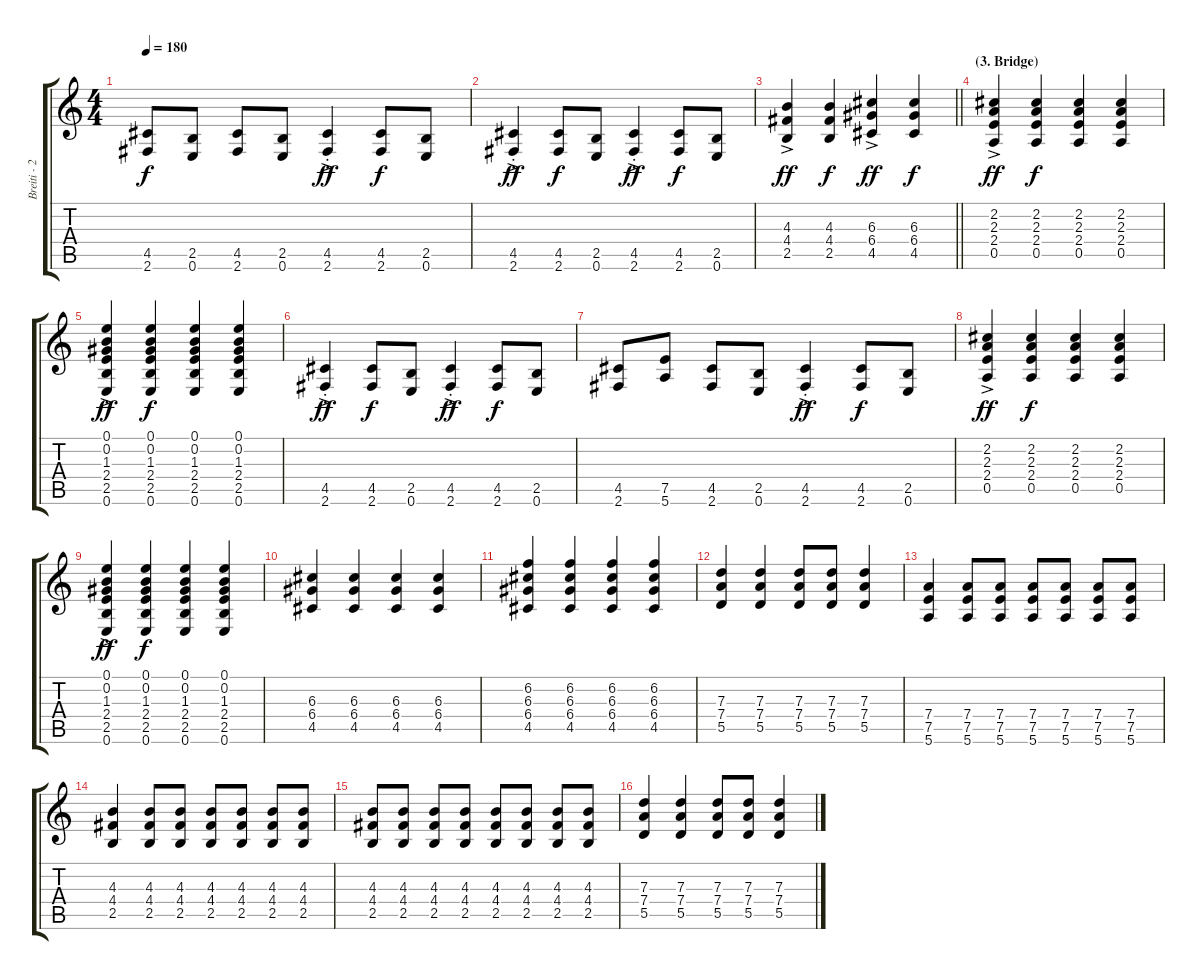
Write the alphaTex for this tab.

\track ("Breiti - 2. Gitarre" "Breiti - 2") {instrument distortionguitar}
\staff {score tabs}
\tuning (E4 B3 G3 D3 A2 E2) {hide}
\ts (4 4)
\tempo 180
\clef g2
\ks c
(4.5 2.6).8{dy f} (2.5 0.6).8 (4.5 2.6).8 (2.5 0.6).8 (4.5{ac st} 2.6{ac st}).4{dy ff} (4.5 2.6).8{dy f} (2.5 0.6).8 |
(4.5{ac st} 2.6{ac st}).4{dy ff} (4.5 2.6).8{dy f} (2.5 0.6).8 (4.5{ac st} 2.6{ac st}).4{dy ff} (4.5 2.6).8{dy f} (2.5 0.6).8 |
\barLineRight lightlight
(4.3{ac} 4.4{ac} 2.5{ac}).4{dy ff} (4.3 4.4 2.5).4{dy f} (6.3{ac} 6.4 4.5{ac}).4{dy ff} (6.3 6.4 4.5).4{dy f} |
\section ("" "(3. Bridge)")
(2.2{ac} 2.3{ac} 2.4{ac} 0.5{ac}).4{dy ff} (2.2 2.3 2.4 0.5).4{dy f} (2.2 2.3 2.4 0.5).4 (2.2 2.3 2.4 0.5).4 |
(0.1{ac} 0.2{ac} 1.3{ac} 2.4{ac} 2.5{ac} 0.6{ac}).4{dy ff} (0.1 0.2 1.3 2.4 2.5 0.6).4{dy f} (0.1 0.2 1.3 2.4 2.5 0.6).4 (0.1 0.2 1.3 2.4 2.5 0.6).4 |
(4.5{ac st} 2.6{ac st}).4{dy ff} (4.5 2.6).8{dy f} (2.5 0.6).8 (4.5{ac st} 2.6{ac st}).4{dy ff} (4.5 2.6).8{dy f} (2.5 0.6).8 |
(4.5 2.6).8 (7.5 5.6).8 (4.5 2.6).8 (2.5 0.6).8 (4.5{ac st} 2.6{ac st}).4{dy ff} (4.5 2.6).8{dy f} (2.5 0.6).8 |
(2.2{ac} 2.3{ac} 2.4{ac} 0.5{ac}).4{dy ff} (2.2 2.3 2.4 0.5).4{dy f} (2.2 2.3 2.4 0.5).4 (2.2 2.3 2.4 0.5).4 |
(0.1{ac} 0.2{ac} 1.3{ac} 2.4{ac} 2.5{ac} 0.6{ac}).4{dy ff} (0.1 0.2 1.3 2.4 2.5 0.6).4{dy f} (0.1 0.2 1.3 2.4 2.5 0.6).4 (0.1 0.2 1.3 2.4 2.5 0.6).4 |
(6.3 6.4 4.5).4 (6.3 6.4 4.5).4 (6.3 6.4 4.5).4 (6.3 6.4 4.5).4 |
(6.2 6.3 6.4 4.5).4 (6.2 6.3 6.4 4.5).4 (6.2 6.3 6.4 4.5).4 (6.2 6.3 6.4 4.5).4 |
(7.3 7.4 5.5).4 (7.3 7.4 5.5).4 (7.3 7.4 5.5).8 (7.3 7.4 5.5).8 (7.3 7.4 5.5).4 |
(7.4 7.5 5.6).4 (7.4 7.5 5.6).8 (7.4 7.5 5.6).8 (7.4 7.5 5.6).8 (7.4 7.5 5.6).8 (7.4 7.5 5.6).8 (7.4 7.5 5.6).8 |
(4.3 4.4 2.5).4 (4.3 4.4 2.5).8 (4.3 4.4 2.5).8 (4.3 4.4 2.5).8 (4.3 4.4 2.5).8 (4.3 4.4 2.5).8 (4.3 4.4 2.5).8 |
(4.3 4.4 2.5).8 (4.3 4.4 2.5).8 (4.3 4.4 2.5).8 (4.3 4.4 2.5).8 (4.3 4.4 2.5).8 (4.3 4.4 2.5).8 (4.3 4.4 2.5).8 (4.3 4.4 2.5).8 |
(7.3 7.4 5.5).4 (7.3 7.4 5.5).4 (7.3 7.4 5.5).8 (7.3 7.4 5.5).8 (7.3 7.4 5.5).4
